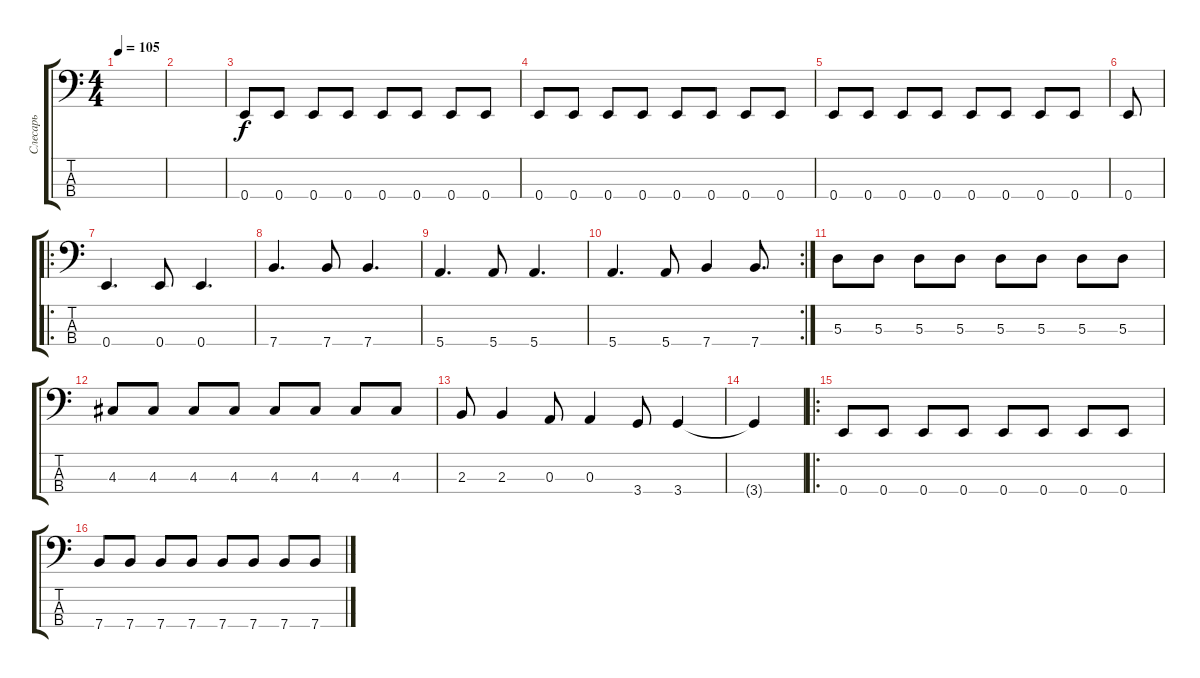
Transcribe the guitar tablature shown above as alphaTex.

\track ("Слесарь" "Слесарь") {instrument electricbassfinger}
\staff {score tabs}
\tuning (G2 D2 A1 E1) {hide}
\ts (4 4)
\tempo 105
\clef f4
\ks c
|
|
0.4.8 0.4.8 0.4.8 0.4.8 0.4.8 0.4.8 0.4.8 0.4.8 |
0.4.8 0.4.8 0.4.8 0.4.8 0.4.8 0.4.8 0.4.8 0.4.8 |
0.4.8 0.4.8 0.4.8 0.4.8 0.4.8 0.4.8 0.4.8 0.4.8 |
0.4.8 |
\ro
0.4.4{d} 0.4.8 0.4.4{d} |
7.4.4{d} 7.4.8 7.4.4{d} |
5.4.4{d} 5.4.8 5.4.4{d} |
\rc 2
5.4.4{d} 5.4.8 7.4.4 7.4.8{d} |
5.3.8 5.3.8 5.3.8 5.3.8 5.3.8 5.3.8 5.3.8 5.3.8 |
4.3.8 4.3.8 4.3.8 4.3.8 4.3.8 4.3.8 4.3.8 4.3.8 |
2.3.8 2.3.4 0.3.8 0.3.4 3.4.8 3.4.4 |
3.4{t}.4 |
\ro
0.4.8 0.4.8 0.4.8 0.4.8 0.4.8 0.4.8 0.4.8 0.4.8 |
7.4.8 7.4.8 7.4.8 7.4.8 7.4.8 7.4.8 7.4.8 7.4.8
